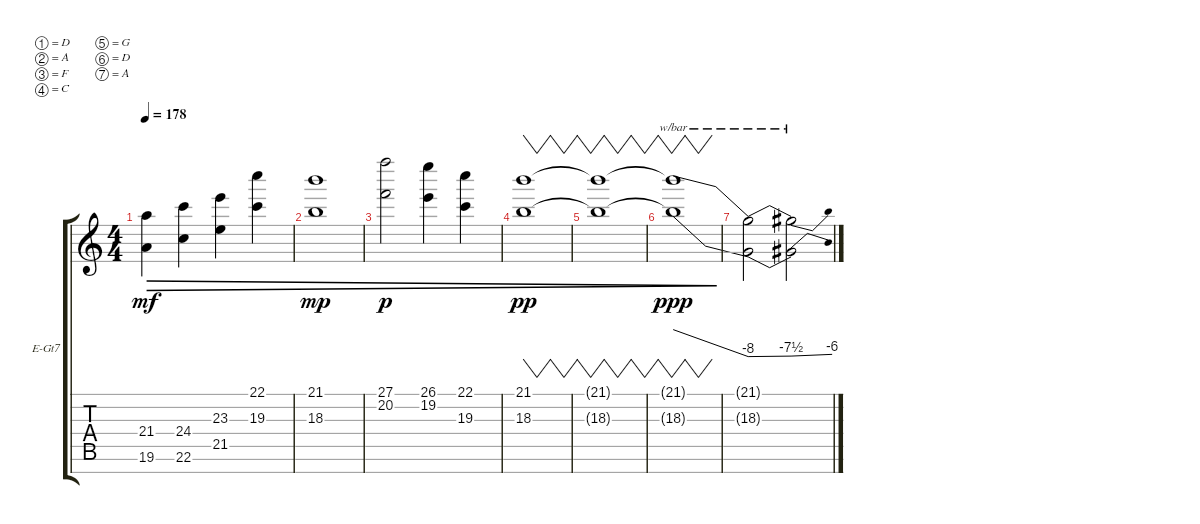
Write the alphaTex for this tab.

\defaultSystemsLayout 4
\bracketExtendMode groupsimilarinstruments
\firstSystemTrackNameOrientation horizontal
\otherSystemsTrackNameOrientation horizontal
\track ("synth" "E-Gt7") {instrument distortionguitar}
\staff {score tabs}
\tuning (D4 A3 F3 C3 G2 D2 A1)
\ts (4 4)
\tempo 178
\clef g2
\ks c
(21.4 19.6).4{dec dy mf} (24.4 22.6).4{dec} (23.3 21.5).4{dec} (22.1 19.3).4{dec} |
(21.1 18.3).1{dec dy mp} |
(27.1 20.2).2{dec dy p} (26.1 19.2).4{dec} (22.1 19.3).4{dec} |
(21.1 18.3).1{vw dec dy pp} |
(21.1{t} 18.3{t}).1{vw dec} |
(21.1{t} 18.3{t}).1{vw tbe (dive default 0 0 43.8 -32) dec dy ppp} |
(21.1{t} 18.3{t}).2{tbe (dive default 0 -32 43.8 -30)} (18.3{t} 21.1{t}).2{tbe (dive default 0 -30 44.4 -24)}
